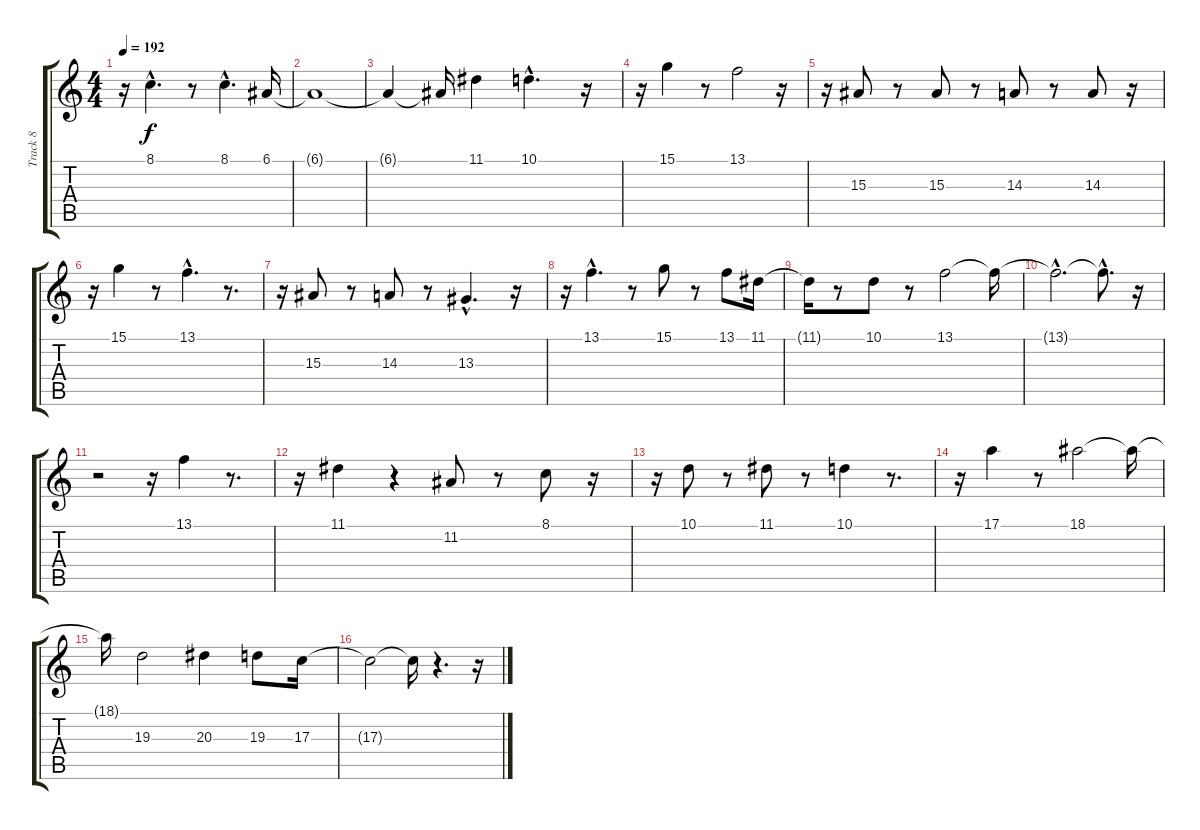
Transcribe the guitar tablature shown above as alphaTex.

\track ("Track 8" "Track 8") {instrument lead1square}
\staff {score tabs}
\tuning (E4 B3 G3 D3 A2 E2) {hide}
\ts (4 4)
\tempo 192
\clef g2
\ks c
r.16{dy f} 8.1{hac}.4{d} r.8 8.1{hac}.4{d} 6.1.16 |
6.1{t}.1 |
6.1{t}.4 6.1{t}.16 11.1.4 10.1{hac}.4{d} r.16 |
r.16 15.1.4 r.8 13.1.2 r.16 |
r.16 15.3.8 r.8 15.3.8 r.8 14.3.8 r.8 14.3.8 r.16 |
r.16 15.1.4 r.8 13.1{hac}.4{d} r.8{d} |
r.16 15.3.8 r.8 14.3.8 r.8 13.3{hac}.4{d} r.16 |
r.16 13.1{hac}.4{d} r.8 15.1.8 r.8 13.1.8 11.1.16 |
11.1{t}.16 r.8 10.1.8 r.8 13.1.2 13.1{t}.16 |
13.1{hac t}.2{d} 13.1{hac t}.8{d} r.16 |
r.2 r.16 13.1.4 r.8{d} |
r.16 11.1.4 r.4 11.2.8 r.8 8.1.8 r.16 |
r.16 10.1.8 r.8 11.1.8 r.8 10.1.4 r.8{d} |
r.16 17.1.4 r.8 18.1.2 18.1{t}.16 |
18.1{t}.16 19.3.2 20.3.4 19.3.8 17.3.16 |
17.3{t}.2 17.3{t}.16 r.4{d} r.16
